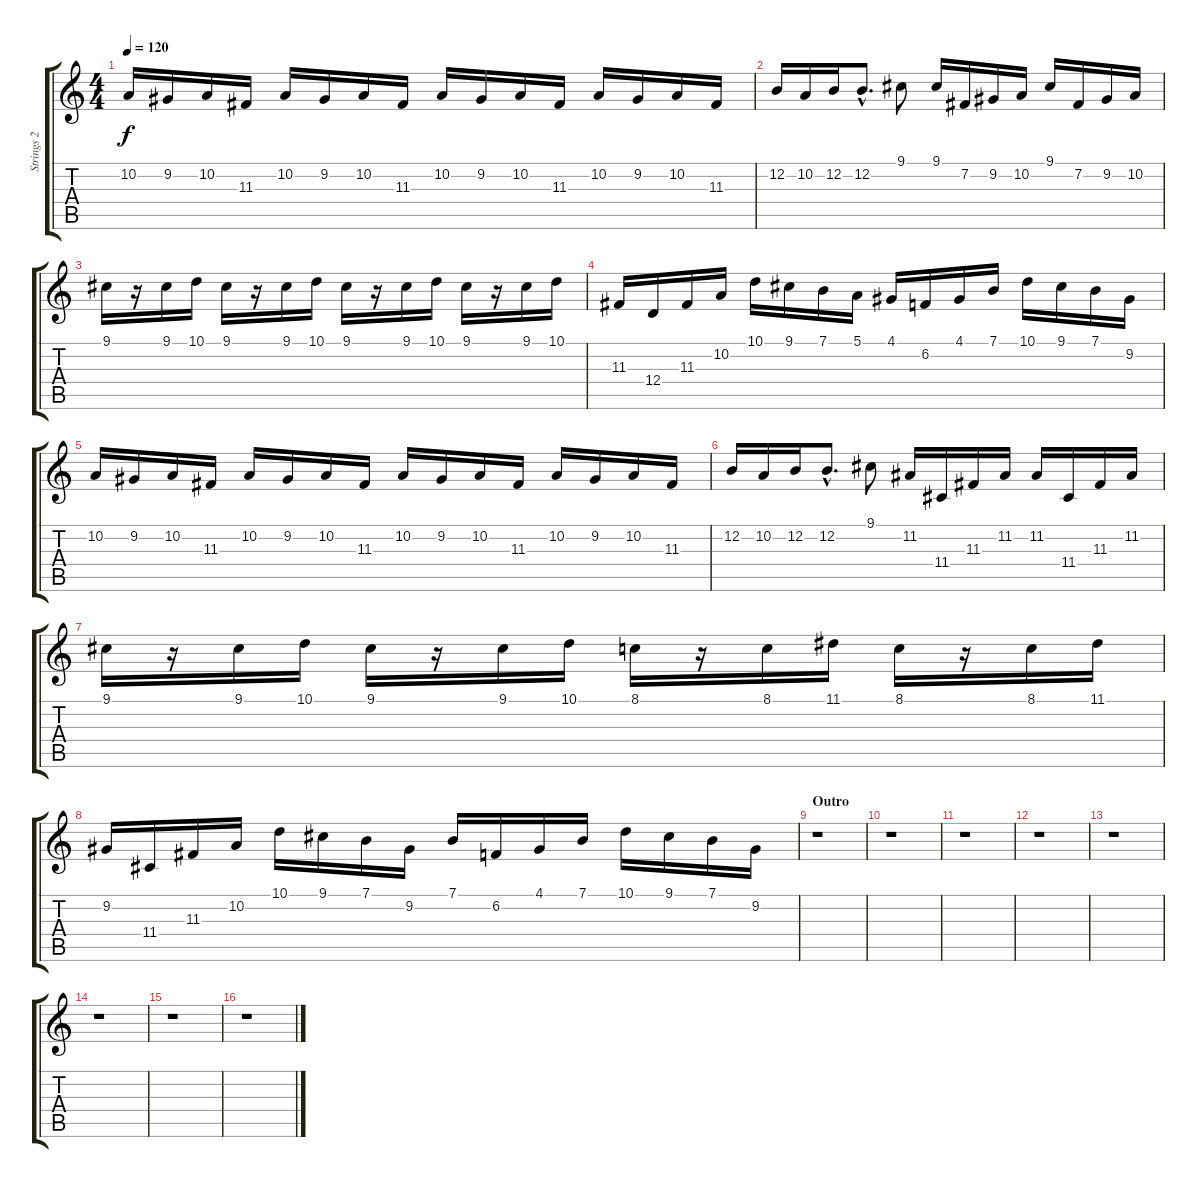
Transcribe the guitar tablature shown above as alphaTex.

\track ("Strings 2" "Strings 2") {instrument stringensemble1}
\staff {score tabs}
\tuning (E4 B3 G3 D3 A2 E2) {hide}
\ts (4 4)
\tempo 120
\clef g2
\ks c
10.2.16{dy f} 9.2.16 10.2.16 11.3.16 10.2.16 9.2.16 10.2.16 11.3.16 10.2.16 9.2.16 10.2.16 11.3.16 10.2.16 9.2.16 10.2.16 11.3.16 |
12.2.16 10.2.16 12.2.16 12.2{hac}.8{d} 9.1.8 9.1.16 7.2.16 9.2.16 10.2.16 9.1.16 7.2.16 9.2.16 10.2.16 |
9.1.16 r.16 9.1.16 10.1.16 9.1.16 r.16 9.1.16 10.1.16 9.1.16 r.16 9.1.16 10.1.16 9.1.16 r.16 9.1.16 10.1.16 |
11.3.16 12.4.16 11.3.16 10.2.16 10.1.16 9.1.16 7.1.16 5.1.16 4.1.16 6.2.16 4.1.16 7.1.16 10.1.16 9.1.16 7.1.16 9.2.16 |
10.2.16 9.2.16 10.2.16 11.3.16 10.2.16 9.2.16 10.2.16 11.3.16 10.2.16 9.2.16 10.2.16 11.3.16 10.2.16 9.2.16 10.2.16 11.3.16 |
12.2.16 10.2.16 12.2.16 12.2{hac}.8{d} 9.1.8 11.2.16 11.4.16 11.3.16 11.2.16 11.2.16 11.4.16 11.3.16 11.2.16 |
9.1.16 r.16 9.1.16 10.1.16 9.1.16 r.16 9.1.16 10.1.16 8.1.16 r.16 8.1.16 11.1.16 8.1.16 r.16 8.1.16 11.1.16 |
9.2.16 11.4.16 11.3.16 10.2.16 10.1.16 9.1.16 7.1.16 9.2.16 7.1.16 6.2.16 4.1.16 7.1.16 10.1.16 9.1.16 7.1.16 9.2.16 |
\section ("" "Outro")
r.1 |
r.1 |
r.1 |
r.1 |
r.1 |
r.1 |
r.1 |
r.1
